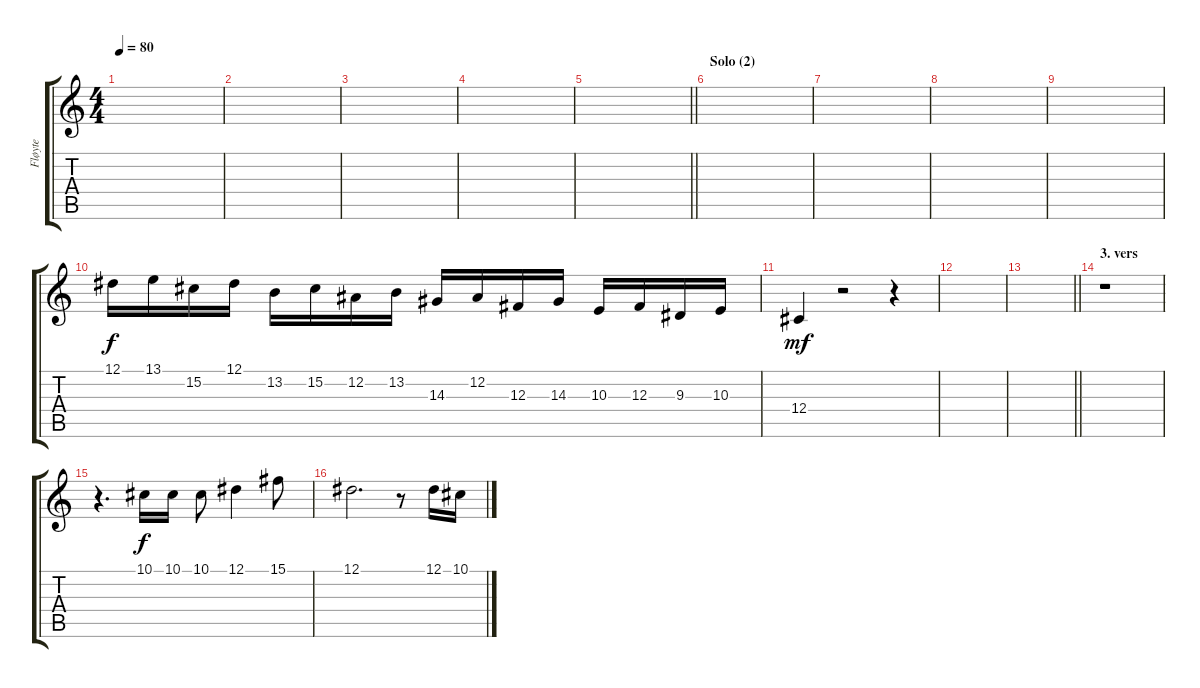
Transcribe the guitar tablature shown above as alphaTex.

\track ("Fløyte" "Fløyte") {instrument flute}
\staff {score tabs}
\tuning (Eb4 Bb3 Gb3 Db3 Ab2 Eb2) {hide}
\ts (4 4)
\tempo 80
\clef g2
\ks c
|
|
|
|
\barLineRight lightlight
|
\section ("" "Solo (2)")
|
|
|
|
12.1.16 13.1.16 15.2.16 12.1.16 13.2.16 15.2.16 12.2.16 13.2.16 14.3.16 12.2.16 12.3.16 14.3.16 10.3.16 12.3.16 9.3.16 10.3.16 |
12.4.4{dy mf} r.2 r.4 |
|
\barLineRight lightlight
|
\section ("" "3. vers")
r.1 |
r.4{d} 10.1.16{dy f} 10.1.16 10.1.8 12.1.4 15.1.8 |
12.1.2{d} r.8 12.1.16 10.1.16
